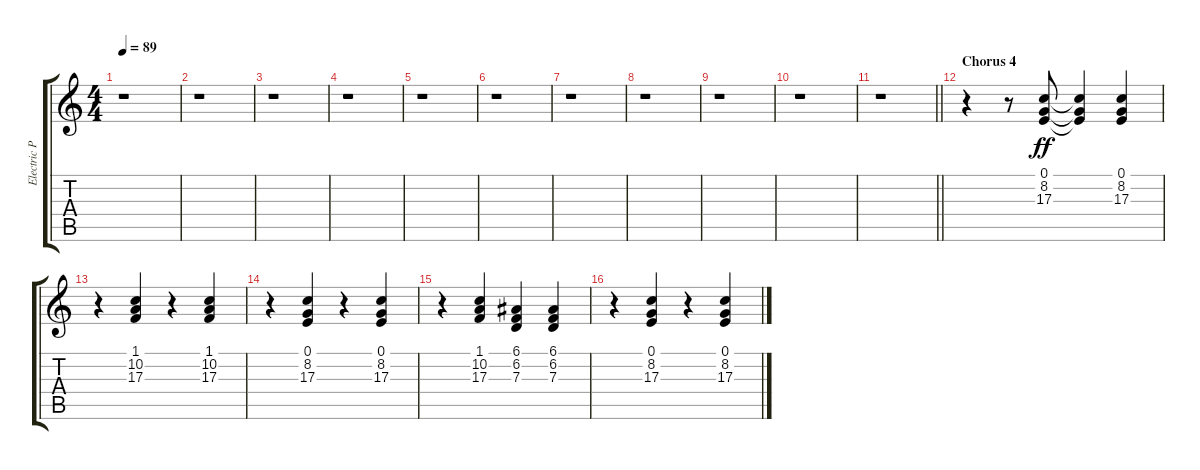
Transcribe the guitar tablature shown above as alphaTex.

\track ("Electric Piano" "Electric P") {instrument rockorgan}
\staff {score tabs}
\tuning (E4 B3 G3 D3 A2 E2) {hide}
\ts (4 4)
\tempo 89
\clef g2
\ks c
r.1{dy f} |
r.1 |
r.1 |
r.1 |
r.1 |
r.1 |
r.1 |
r.1 |
r.1 |
r.1 |
\barLineRight lightlight
r.1 |
\section ("" "Chorus 4")
r.4 r.8 (0.1 8.2 17.3).8{dy ff} (0.1{t} 8.2{t} 17.3{t}).4 (0.1 8.2 17.3).4 |
r.4 (1.1 10.2 17.3).4 r.4 (1.1 10.2 17.3).4 |
r.4 (0.1 8.2 17.3).4 r.4 (0.1 8.2 17.3).4 |
r.4 (1.1 10.2 17.3).4 (6.1 6.2 7.3).4 (6.1 6.2 7.3).4 |
r.4 (0.1 8.2 17.3).4 r.4 (0.1 8.2 17.3).4
